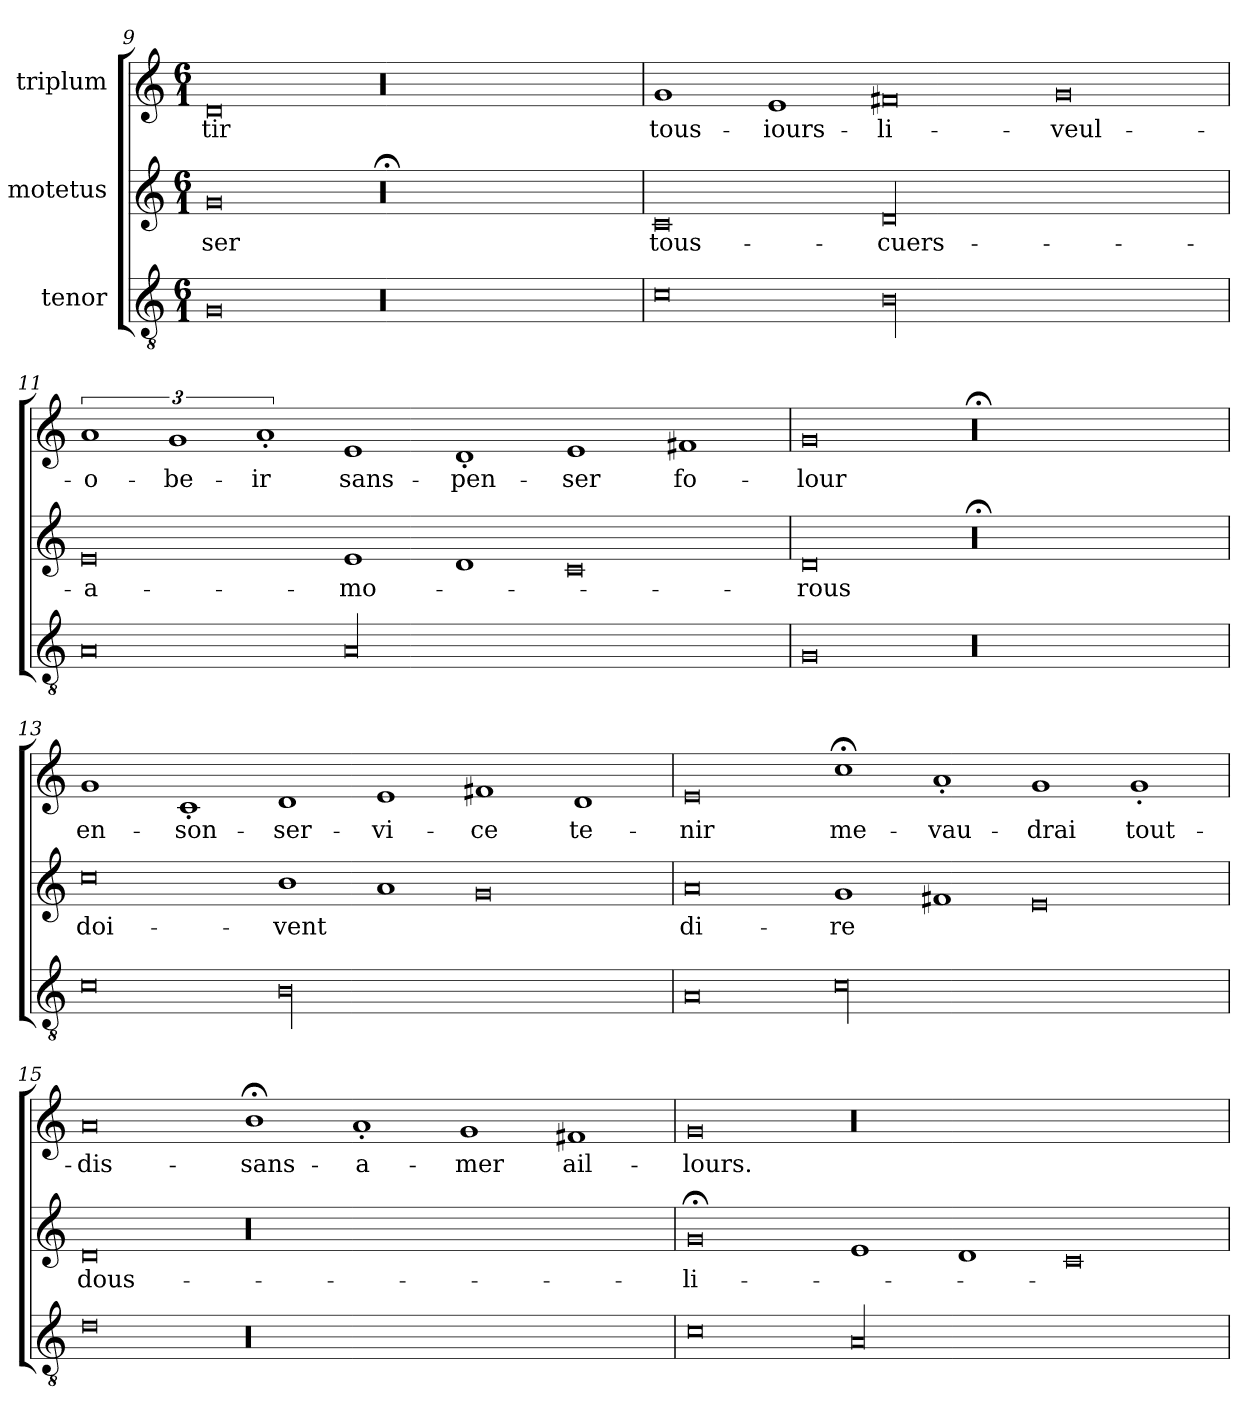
**kern	**kern	**text	**kern	**text
*part3	*part2	*part2	*part1	*part1
*staff3	*staff2	*staff2	*staff1	*staff1
*I"tenor	*I"motetus	*	*I"triplum	*
*clefGv2	*clefG2	*	*clefG2	*
*k[]	*k[]	*	*k[]	*
*C:	*C:	*	*C:	*
*M6/1	*M6/1	*	*M6/1	*
=9	=9	=9	=9	=9
0G/	0g/	-ser	0d/	-tir
00r	00r;<	.	00r	.
=10	=10	=10	=10	=10
0c\	0c/	tous-	1g/	tous-
.	.	.	1e/	iours-
00B\	00d/	cuers-	0f#X/	li-
.	.	.	0g/	veul-
=11	=11	=11	=11	=11
0A/	0e/	a-	3%2a/	o-
.	.	.	3%2g/	-be-
.	.	.	3%2a'/	-ir
00A/	1e/	-mo-	1e/	sans-
.	1d/	.	1d'/	pen-
.	0c/	.	1e/	-ser
.	.	.	1f#X/	fo-
=12	=12	=12	=12	=12
0G/	0d/	-rous	0g/	-lour
00r	00r;<	.	00r;<	.
=13	=13	=13	=13	=13
0c\	0cc\	doi-	1g/	en-
.	.	.	1c'/	son-
00B\	1b\	-vent	1d/	ser-
.	1a/	.	1e/	-vi-
.	0g/	.	1f#X/	-ce
.	.	.	1d/	te-
!!LO:PB:g=z
=14	=14	=14	=14	=14
0A/	0a/	di-	0e/	-nir
00c\	1g/	-re	1cc;<\	me-
.	1f#X/	.	1a'/	vau-
.	0e/	.	1g/	-drai
.	.	.	1g'/	tout-
=15	=15	=15	=15	=15
0d\	0d/	dous-	0a/	dis-
00r	00r	.	1b;<\	sans-
.	.	.	1a'/	a-
.	.	.	1g/	-mer
.	.	.	1f#X/	ail-
=16	=16	=16	=16	=16
0c\	0g;</	li-	0g/	-lours.
00A/	1e/	.	00r	.
.	1d/	.	.	.
.	0c/	.	.	.
=	=	=	=	=
*-	*-	*-	*-	*-
